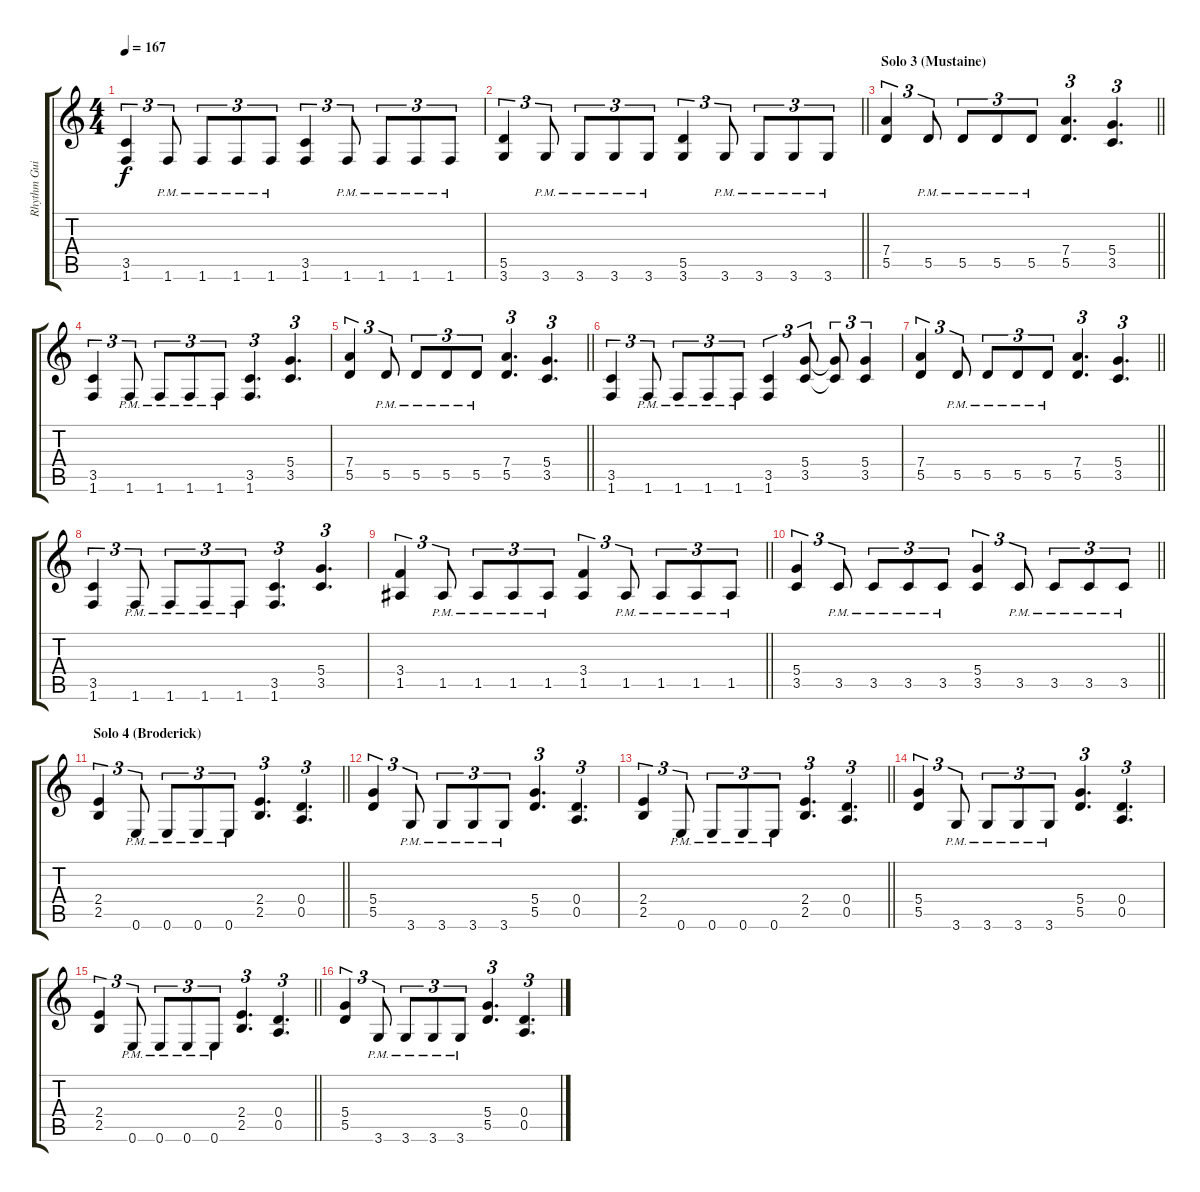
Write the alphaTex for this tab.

\track ("Rhythm Guitar 1 (Mustaine)" "Rhythm Gui") {instrument distortionguitar}
\staff {score tabs}
\tuning (E4 B3 G3 D3 A2 E2) {hide}
\ts (4 4)
\tempo 167
\clef g2
\ks c
(3.5 1.6).4{tu (3 2) dy f} 1.6{pm}.8{tu (3 2)} 1.6{pm}.8{tu (3 2)} 1.6{pm}.8{tu (3 2)} 1.6{pm}.8{tu (3 2)} (3.5 1.6).4{tu (3 2)} 1.6{pm}.8{tu (3 2)} 1.6{pm}.8{tu (3 2)} 1.6{pm}.8{tu (3 2)} 1.6{pm}.8{tu (3 2)} |
\barLineRight lightlight
(5.5 3.6).4{tu (3 2)} 3.6{pm}.8{tu (3 2)} 3.6{pm}.8{tu (3 2)} 3.6{pm}.8{tu (3 2)} 3.6{pm}.8{tu (3 2)} (5.5 3.6).4{tu (3 2)} 3.6{pm}.8{tu (3 2)} 3.6{pm}.8{tu (3 2)} 3.6{pm}.8{tu (3 2)} 3.6{pm}.8{tu (3 2)} |
\section ("" "Solo 3 (Mustaine)")
\barLineRight lightlight
(7.4 5.5).4{tu (3 2)} 5.5{pm}.8{tu (3 2)} 5.5{pm}.8{tu (3 2)} 5.5{pm}.8{tu (3 2)} 5.5{pm}.8{tu (3 2)} (7.4 5.5).4{d tu (3 2)} (5.4 3.5).4{d tu (3 2)} |
(3.5 1.6).4{tu (3 2)} 1.6{pm}.8{tu (3 2)} 1.6{pm}.8{tu (3 2)} 1.6{pm}.8{tu (3 2)} 1.6{pm}.8{tu (3 2)} (3.5 1.6).4{d tu (3 2)} (5.4 3.5).4{d tu (3 2)} |
\barLineRight lightlight
(7.4 5.5).4{tu (3 2)} 5.5{pm}.8{tu (3 2)} 5.5{pm}.8{tu (3 2)} 5.5{pm}.8{tu (3 2)} 5.5{pm}.8{tu (3 2)} (7.4 5.5).4{d tu (3 2)} (5.4 3.5).4{d tu (3 2)} |
(3.5 1.6).4{tu (3 2)} 1.6{pm}.8{tu (3 2)} 1.6{pm}.8{tu (3 2)} 1.6{pm}.8{tu (3 2)} 1.6{pm}.8{tu (3 2)} (3.5 1.6).4{tu (3 2)} (5.4 3.5).8{tu (3 2)} (5.4{t} 3.5{t}).8{tu (3 2)} (5.4 3.5).4{tu (3 2)} |
\barLineRight lightlight
(7.4 5.5).4{tu (3 2)} 5.5{pm}.8{tu (3 2)} 5.5{pm}.8{tu (3 2)} 5.5{pm}.8{tu (3 2)} 5.5{pm}.8{tu (3 2)} (7.4 5.5).4{d tu (3 2)} (5.4 3.5).4{d tu (3 2)} |
(3.5 1.6).4{tu (3 2)} 1.6{pm}.8{tu (3 2)} 1.6{pm}.8{tu (3 2)} 1.6{pm}.8{tu (3 2)} 1.6{pm}.8{tu (3 2)} (3.5 1.6).4{d tu (3 2)} (5.4 3.5).4{d tu (3 2)} |
\barLineRight lightlight
(3.4 1.5).4{tu (3 2)} 1.5{pm}.8{tu (3 2)} 1.5{pm}.8{tu (3 2)} 1.5{pm}.8{tu (3 2)} 1.5{pm}.8{tu (3 2)} (3.4 1.5).4{tu (3 2)} 1.5{pm}.8{tu (3 2)} 1.5{pm}.8{tu (3 2)} 1.5{pm}.8{tu (3 2)} 1.5{pm}.8{tu (3 2)} |
\barLineRight lightlight
(5.4 3.5).4{tu (3 2)} 3.5{pm}.8{tu (3 2)} 3.5{pm}.8{tu (3 2)} 3.5{pm}.8{tu (3 2)} 3.5{pm}.8{tu (3 2)} (5.4 3.5).4{tu (3 2)} 3.5{pm}.8{tu (3 2)} 3.5{pm}.8{tu (3 2)} 3.5{pm}.8{tu (3 2)} 3.5{pm}.8{tu (3 2)} |
\section ("" "Solo 4 (Broderick)")
\barLineRight lightlight
(2.4 2.5).4{tu (3 2)} 0.6{pm}.8{tu (3 2)} 0.6{pm}.8{tu (3 2)} 0.6{pm}.8{tu (3 2)} 0.6{pm}.8{tu (3 2)} (2.4 2.5).4{d tu (3 2)} (0.4 0.5).4{d tu (3 2)} |
(5.4 5.5).4{tu (3 2)} 3.6{pm}.8{tu (3 2)} 3.6{pm}.8{tu (3 2)} 3.6{pm}.8{tu (3 2)} 3.6{pm}.8{tu (3 2)} (5.4 5.5).4{d tu (3 2)} (0.4 0.5).4{d tu (3 2)} |
\barLineRight lightlight
(2.4 2.5).4{tu (3 2)} 0.6{pm}.8{tu (3 2)} 0.6{pm}.8{tu (3 2)} 0.6{pm}.8{tu (3 2)} 0.6{pm}.8{tu (3 2)} (2.4 2.5).4{d tu (3 2)} (0.4 0.5).4{d tu (3 2)} |
(5.4 5.5).4{tu (3 2)} 3.6{pm}.8{tu (3 2)} 3.6{pm}.8{tu (3 2)} 3.6{pm}.8{tu (3 2)} 3.6{pm}.8{tu (3 2)} (5.4 5.5).4{d tu (3 2)} (0.4 0.5).4{d tu (3 2)} |
\barLineRight lightlight
(2.4 2.5).4{tu (3 2)} 0.6{pm}.8{tu (3 2)} 0.6{pm}.8{tu (3 2)} 0.6{pm}.8{tu (3 2)} 0.6{pm}.8{tu (3 2)} (2.4 2.5).4{d tu (3 2)} (0.4 0.5).4{d tu (3 2)} |
(5.4 5.5).4{tu (3 2)} 3.6{pm}.8{tu (3 2)} 3.6{pm}.8{tu (3 2)} 3.6{pm}.8{tu (3 2)} 3.6{pm}.8{tu (3 2)} (5.4 5.5).4{d tu (3 2)} (0.4 0.5).4{d tu (3 2)}
